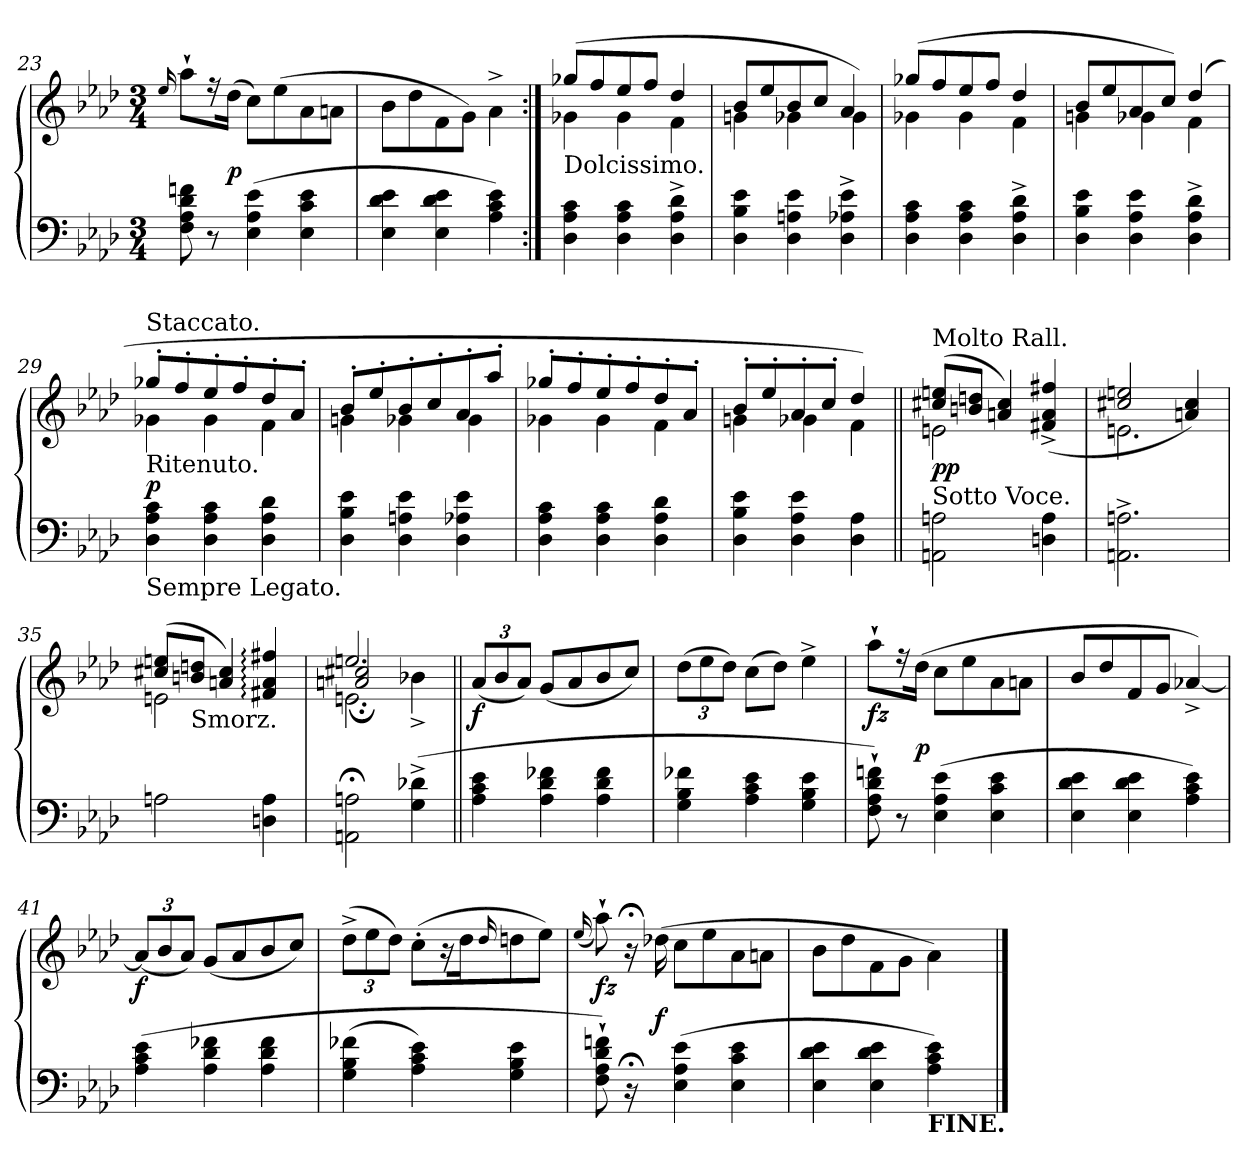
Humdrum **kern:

**kern	**kern	**dynam
*part1	*part1	*part1
*staff2	*staff1	*staff1/2
*clefF4	*clefG2	*
*k[b-e-a-d-]	*k[b-e-a-d-]	*
*A-:	*A-:	*
*M3/4	*M3/4	*
=23	=23	=23
.	16qqee-/	.
8fn 8d- 8A- 8F	8aa-`L	.
8r	16r	.
.	(16dd-Jk	p
(4e- 4A- 4E-	8ccL)	.
.	(8ee-	.
4e- 4c 4E-	8a-	.
.	8anJ	.
=24	=24	=24
4e- 4d- 4E-	8b-\L	.
.	8dd-	.
4e- 4d- 4E-	8f	.
.	8gJ)	.
4e- 4c 4A-)	4a-^\	.
=25:|!	=25:|!	=25:|!
*	*^	*
!LO:TX:a:t=Dolcissimo.	!	!	!
4c 4A- 4D-	(>8gg-XL	4g-X	.
.	8ff	.	.
4c 4A- 4D-	8ee-	4g-	.
.	8ffJ	.	.
4d-^ 4A-^ 4D-^	4dd-	4f	.
=26	=26	=26	=26
4e- 4B- 4D-	8b-L	4gn	.
.	8ee-	.	.
4e- 4An 4D-	8b-	4g-X	.
.	8ccJ	.	.
4e-^ 4A-X^ 4D-^	4a-	4g-)	.
=27	=27	=27	=27
4c 4A- 4D-	(>8gg-XL	4g-X	.
.	8ff	.	.
4c 4A- 4D-	8ee-	4g-	.
.	8ffJ	.	.
4d-^ 4A-^ 4D-^	4dd-	4f	.
=28	=28	=28	=28
4e- 4B- 4D-	8b-L	4gn	.
.	8ee-	.	.
4e- 4A- 4D-	8a-	4g-X	.
.	8ccJ)	.	.
4d-^ 4A-^ 4D-^	(4dd-	4f	.
=29	=29	=29	=29
!	!LO:TX:a:t=Staccato.	!	!
!	!LO:TX:b:t=Ritenuto.	!	!
!LO:TX:b:t=Sempre Legato.	!	!	!
4c 4A- 4D-	8gg-X'L	4g-X	p
.	8ff'	.	.
4c 4A- 4D-	8ee-'	4g-	.
.	8ff'	.	.
4d- 4A- 4D-	8dd-'	4f	.
.	8a-'J	.	.
=30	=30	=30	=30
4e- 4B- 4D-	8b-'L	4gn	.
.	8ee-'	.	.
4e- 4An 4D-	8b-'	4g-X	.
.	8cc'	.	.
4e- 4A-X 4D-	8a-'	4g-	.
.	8aa-'J	.	.
=31	=31	=31	=31
4c 4A- 4D-	8gg-X'L	4g-X	.
.	8ff'	.	.
4c 4A- 4D-	8ee-'	4g-	.
.	8ff'	.	.
4d- 4A- 4D-	8dd-'	4f	.
.	8a-'J	.	.
=32	=32	=32	=32
4e- 4B- 4D-	8b-'L	4gn	.
.	8ee-'	.	.
4e- 4A- 4D-	8a-'	4g-X	.
.	8cc'J	.	.
4A- 4D-	4dd-)	4f	.
=33||	=33||	=33||	=33||
!	!LO:TX:a:t=Molto Rall.	!	!
!LO:TX:a:t=Sotto Voce.	!	!	!
2An 2AAn	(8een 8cc#XL	2en	pp
.	8ddn 8bnJ	.	.
.	4cc# 4an)	.	.
4A 4Dn	(>4ff#X^>/ 4a^>/ 4f#X^>/	4ryy	.
=34	=34	=34	=34
2.An^ 2.AAn^	2een 2cc#X	2.en	.
.	4cc# 4an)	.	.
=35	=35	=35	=35
2An	(8een 8cc#XL	2en	.
!	!LO:TX:b:t=Smorz.	!	!
.	8ddn 8bnJ	.	.
.	4cc# 4an)	.	.
4A 4Dn	4ff#X:/ 4a:/ 4f#X:/	4ryy	.
=36	=36	=36	=36
*	*	*^	*
2An;< 2AAn;<	2.een	2cc#X;</ 2an;</	2.en\	.
(4d-X^< 4G^<	.	4b-X^>	.	.
*	*v	*v	*v	*
=37||	=37||	=37||
*	*Xbrackettup	*
*	*^	*
!	!LO:TX:a:B:t=A Tempo.	!	!
*	*v	*v	*
4e- 4c 4A-	(<12a-L	f
.	12b-	.
.	12a-J)	.
4f-X 4d- 4A-	(8gL	.
.	8a-	.
4f- 4d- 4A-	8b-	.
.	8ccJ)	.
=38	=38	=38
4f-X 4B- 4G	(12dd-L	.
.	12ee-	.
.	12dd-J)	.
4e- 4c 4A-	(8ccL	.
.	8dd-J)	.
4e- 4B- 4G	4ee-^	.
=39	=39	=39
8fn` 8d-` 8A-` 8F`)	8aa-`L	fz
8r	16r	.
.	(>16dd-Jk	p
(4e- 4A- 4E-	8ccL	.
.	8ee-	.
4e- 4c 4E-	8a-	.
.	8anJ	.
=40	=40	=40
4e- 4d- 4E-	8b-L	.
.	8dd-	.
4e- 4d- 4E-	8f	.
.	8gJ	.
4e- 4c 4A-)	[4a-X^<)	.
=41	=41	=41
(<4e- 4c 4A-	(<12a-L]	f
.	12b-	.
.	12a-J)	.
4f-X 4d- 4A-	(8gL	.
.	8a-	.
4f- 4d- 4A-	8b-	.
.	8ccJ)	.
=42	=42	=42
(4f-X 4B- 4G	(12dd-^<L	.
.	12ee-	.
.	12dd-J)	.
4e- 4c 4A-)	(8cc'L	.
.	16r	.
.	16dd-k	.
.	16qqdd-/	.
4e- 4B- 4G	8ddn	.
.	8ee-J)	.
=43	=43	=43
.	(<16qqee-/	.
8fn` 8d-` 8A-` 8F`)	8aa-`)	fz
16r;<	16r;<	.
16ryy	(16dd-X	f
(4e- 4A- 4E-	8ccL	.
.	8ee-	.
4e- 4c 4E-	8a-	.
.	8anJ	.
=44	=44	=44
4e- 4d- 4E-	8b-\L	.
.	8dd-	.
4e- 4d- 4E-	8f	.
.	8gJ	.
!LO:TX:b:B:t=FINE.	!	!
4e- 4c 4A-)	4a-\)	.
==	==	==
*-	*-	*-
